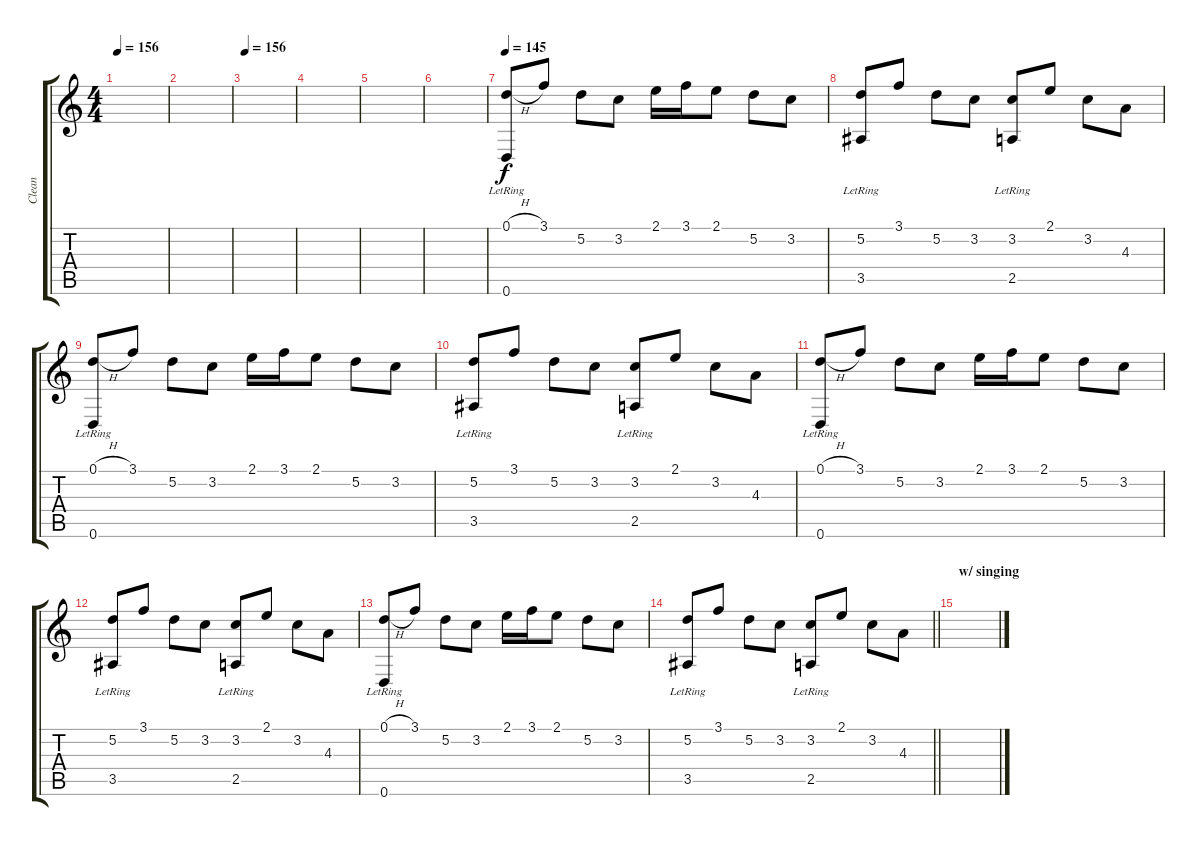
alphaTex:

\track ("Clean" "Clean") {instrument acousticguitarsteel}
\staff {score tabs}
\tuning (D4 A3 F3 C3 G2 D2) {hide}
\ts (4 4)
\tempo 156
\clef g2
\ks c
|
|
\tempo 156
|
|
|
|
\tempo 145
(0.1{h} 0.6{lr}).8 3.1.8 5.2.8 3.2.8 2.1.16 3.1.16 2.1.8 5.2.8 3.2.8 |
(5.2 3.5{lr}).8 3.1.8 5.2.8 3.2.8 (3.2 2.5{lr}).8 2.1.8 3.2.8 4.3.8 |
(0.1{h} 0.6{lr}).8 3.1.8 5.2.8 3.2.8 2.1.16 3.1.16 2.1.8 5.2.8 3.2.8 |
(5.2 3.5{lr}).8 3.1.8 5.2.8 3.2.8 (3.2 2.5{lr}).8 2.1.8 3.2.8 4.3.8 |
(0.1{h} 0.6{lr}).8 3.1.8 5.2.8 3.2.8 2.1.16 3.1.16 2.1.8 5.2.8 3.2.8 |
(5.2 3.5{lr}).8 3.1.8 5.2.8 3.2.8 (3.2 2.5{lr}).8 2.1.8 3.2.8 4.3.8 |
(0.1{h} 0.6{lr}).8 3.1.8 5.2.8 3.2.8 2.1.16 3.1.16 2.1.8 5.2.8 3.2.8 |
\barLineRight lightlight
(5.2 3.5{lr}).8 3.1.8 5.2.8 3.2.8 (3.2 2.5{lr}).8 2.1.8 3.2.8 4.3.8 |
\section ("" "w/ singing")
